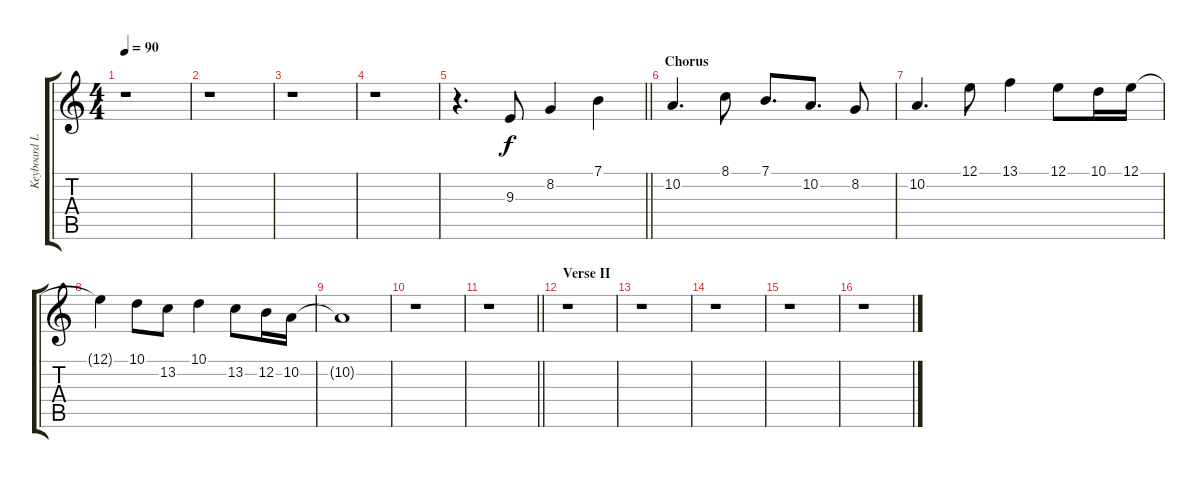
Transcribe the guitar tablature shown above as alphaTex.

\track ("Keyboard Lead" "Keyboard L") {instrument synthstrings2}
\staff {score tabs}
\tuning (E4 B3 G3 D3 A2 E2) {hide}
\ts (4 4)
\tempo 90
\clef g2
\ks c
r.1{dy f} |
r.1 |
r.1 |
r.1 |
\barLineRight lightlight
r.4{d} 9.3.8 8.2.4 7.1.4 |
\section ("" "Chorus")
10.2.4{d} 8.1.8 7.1.8{d} 10.2.8{d} 8.2.8 |
10.2.4{d} 12.1.8 13.1.4 12.1.8 10.1.16 12.1.16 |
12.1{t}.4 10.1.8 13.2.8 10.1.4 13.2.8 12.2.16 10.2.16 |
10.2{t}.1 |
r.1 |
\barLineRight lightlight
r.1 |
\section ("" "Verse II")
r.1 |
r.1 |
r.1 |
r.1 |
r.1
